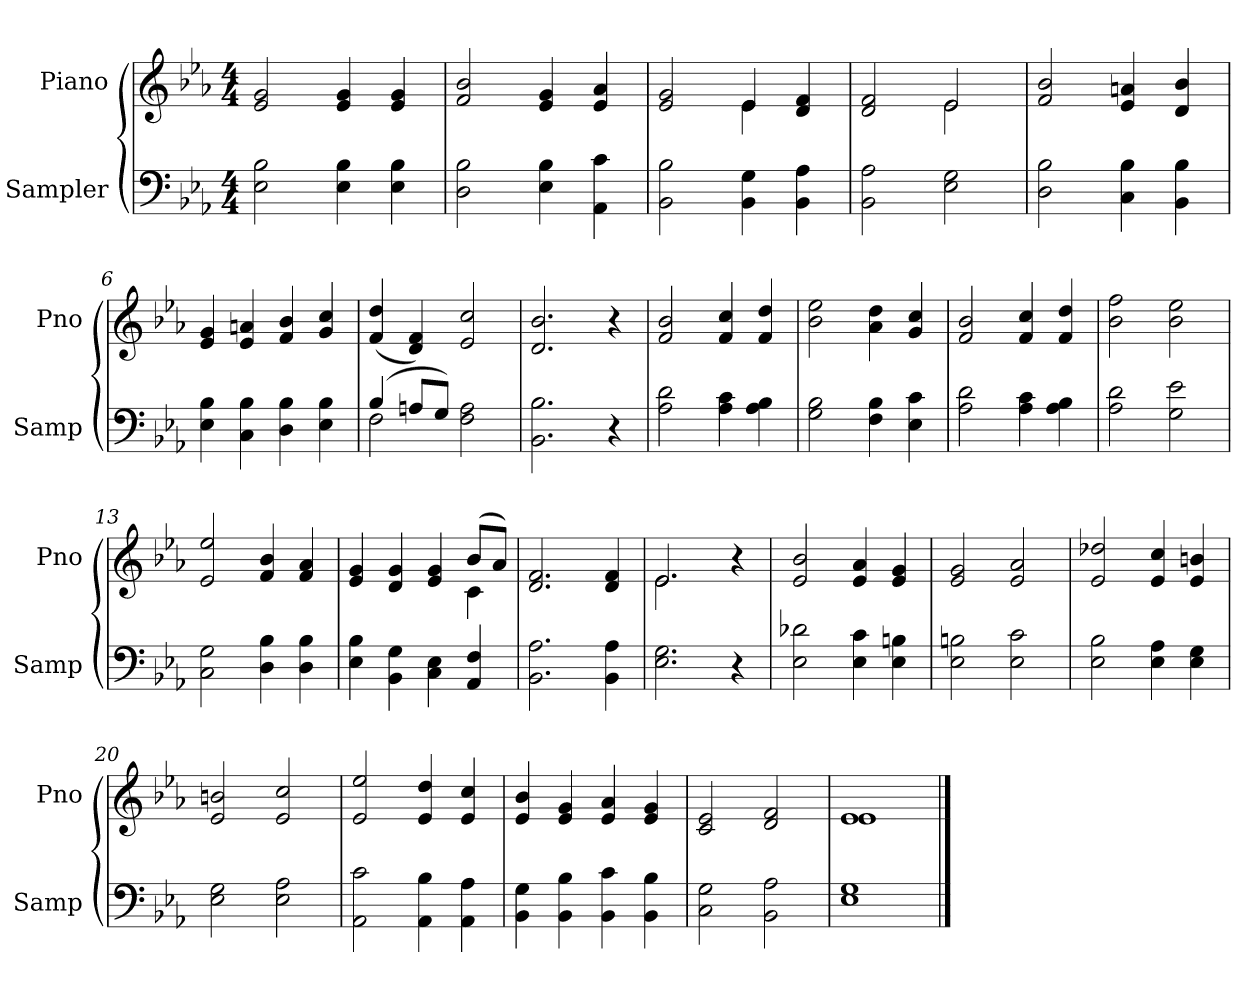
**kern	**kern
*part2	*part1
*staff2	*staff1
*I"Sampler	*I"Piano
*I'Samp	*I'Pno
*clefF4	*clefG2
*k[b-e-a-]	*k[b-e-a-]
*E-:	*E-:
*M4/4	*M4/4
=1	=1
2E- 2B-	2e- 2g
4E- 4B-	4e- 4g
4E- 4B-	4e- 4g
=2	=2
2D 2B-	2f 2b-
4E- 4B-	4e- 4g
4AA- 4c	4e- 4a-
=3	=3
*	*^
2BB- 2B-	2e- 2g	2ryy
4BB- 4G	4e-/	4e-
4BB- 4A-	4d 4f	4ryy
=4	=4	=4
2BB- 2A-	2d 2f	2ryy
2E- 2G	2e-/	2e-
*	*v	*v
=5	=5
2D 2B-	2f 2b-
4C 4B-	4e- 4an
4BB- 4B-	4d 4b-
=6	=6
4E- 4B-	4e- 4g
4C 4B-	4e- 4an
4D 4B-	4f 4b-
4E- 4B-	4g 4cc
=7	=7
*^	*
(4B-/	2F	(4f 4dd
8An/L	.	4d 4f)
8G/J)	.	.
2F 2A	2ryy	2e- 2cc
*v	*v	*
=8	=8
2.BB- 2.B-	2.d 2.b-
4r	4r
=9	=9
2A- 2d	2f 2b-
4A- 4c	4f 4cc
4A- 4B-	4f 4dd
=10	=10
2G 2B-	2b- 2ee-
4F 4B-	4a- 4dd
4E- 4c	4g 4cc
=11	=11
2A- 2d	2f 2b-
4A- 4c	4f 4cc
4A- 4B-	4f 4dd
=12	=12
2A- 2d	2b- 2ff
2G 2e-	2b- 2ee-
=13	=13
2C 2G	2e- 2ee-
4D 4B-	4f 4b-
4D 4B-	4f 4a-
=14	=14
*	*^
4E- 4B-	4e- 4g	2.ryy
4BB- 4G	4d 4g	.
4C 4E-	4e- 4g	.
4AA- 4F	(8b-/L	4c
.	8a-/J)	.
*	*v	*v
=15	=15
2.BB- 2.A-	2.d 2.f
4BB- 4A-	4d 4f
=16	=16
*	*^
2.E- 2.G	2.e-/	2.e-
4r	4r	4ryy
*	*v	*v
=17	=17
2E- 2d-X	2e- 2b-
4E- 4c	4e- 4a-
4E- 4Bn	4e- 4g
=18	=18
2E- 2Bn	2e- 2g
2E- 2c	2e- 2a-
=19	=19
2E- 2B-	2e- 2dd-X
4E- 4A-	4e- 4cc
4E- 4G	4e- 4bn
=20	=20
2E- 2G	2e- 2bn
2E- 2A-	2e- 2cc
=21	=21
2AA- 2c	2e- 2ee-
4AA- 4B-	4e- 4dd
4AA- 4A-	4e- 4cc
=22	=22
4BB- 4G	4e- 4b-
4BB- 4B-	4e- 4g
4BB- 4c	4e- 4a-
4BB- 4B-	4e- 4g
=23	=23
2C 2G	2c 2e-
2BB- 2A-	2d 2f
=24	=24
*	*^
1E- 1G	1e-/	1e-
*	*v	*v
==	==
*-	*-
